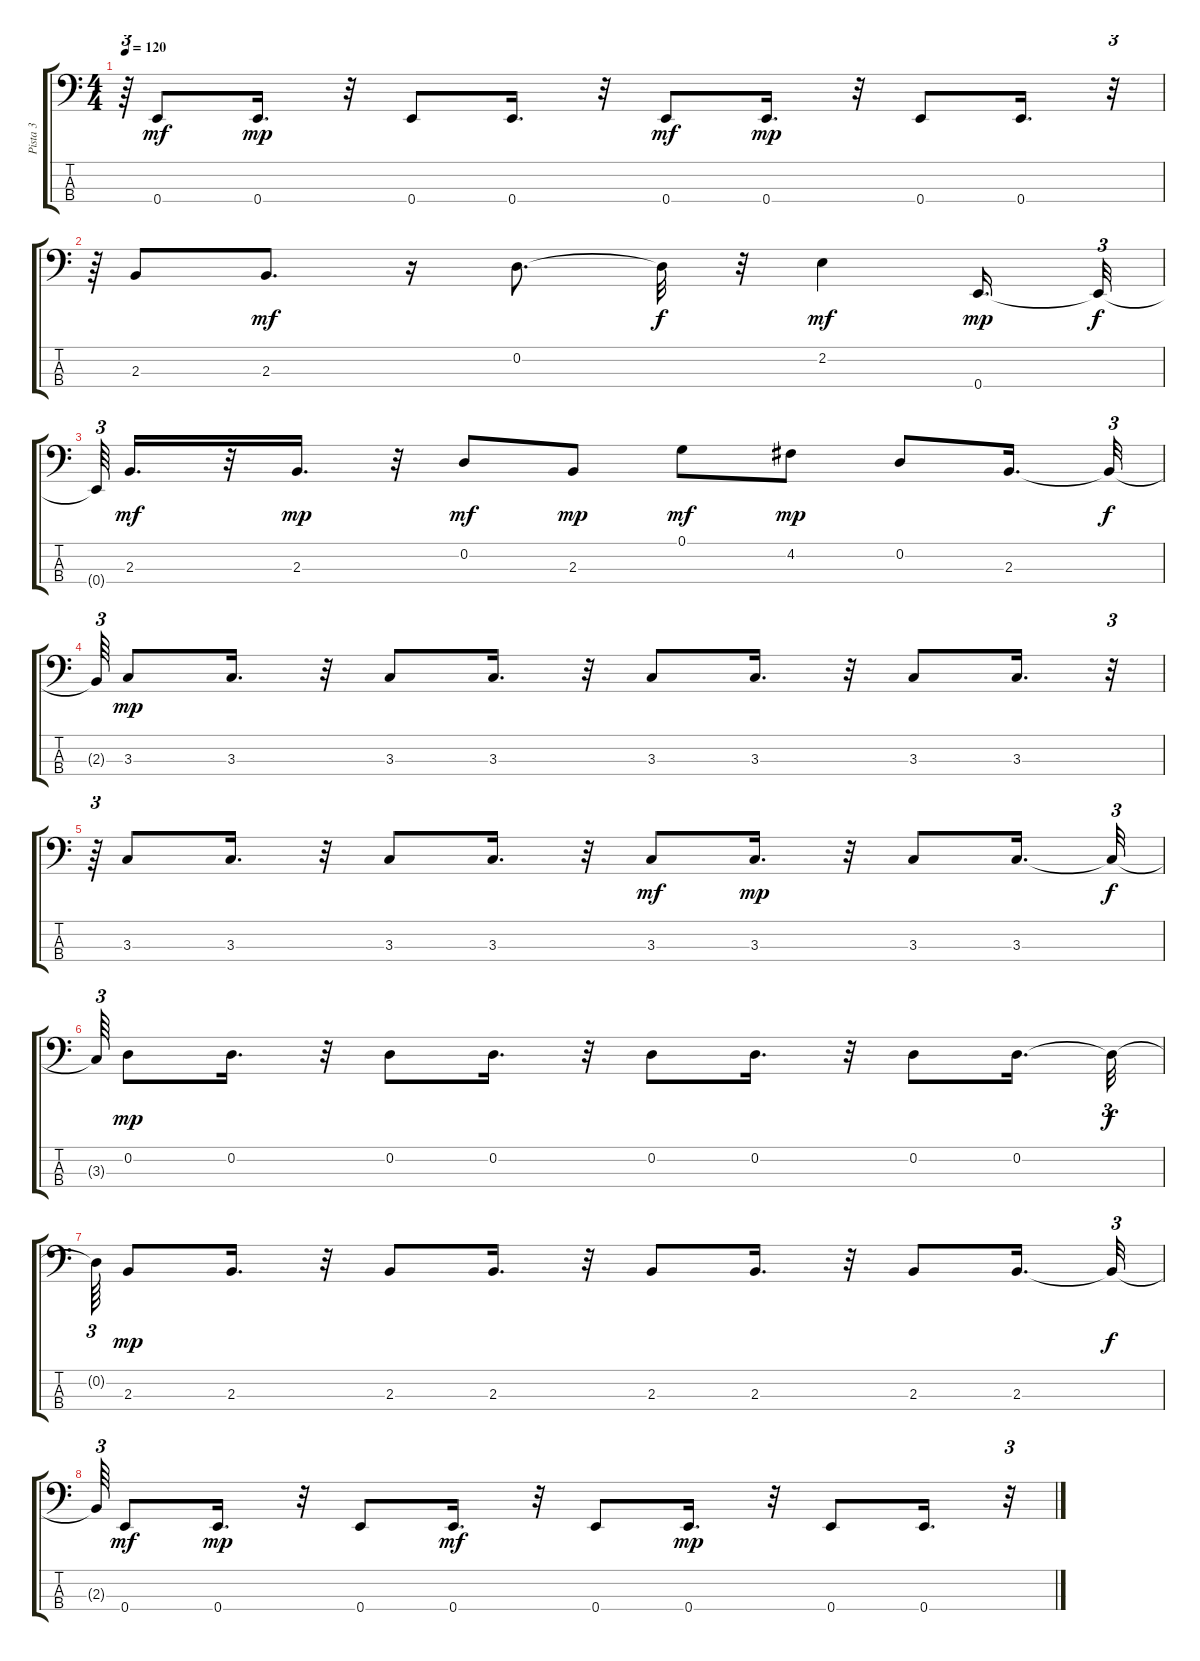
\track ("Pista 3" "Pista 3") {instrument synthbass2}
\staff {score tabs}
\tuning (G2 D2 A1 E1) {hide}
\ts (4 4)
\tempo 120
\clef f4
\ks c
r.64{tu (3 2) dy mp} 0.4.8{dy mf} 0.4.16{d dy mp} r.32 0.4.8 0.4.16{d} r.32 0.4.8{dy mf} 0.4.16{d dy mp} r.32 0.4.8 0.4.16{d} r.32{tu (3 2)} |
r.64{tu (3 2)} 2.3.8 2.3.8{d dy mf} r.16 0.2.8{d} 0.2{t}.32{dy f} r.32 2.2.4{dy mf} 0.4.16{d dy mp} 0.4{t}.32{tu (3 2) dy f} |
0.4{t}.64{tu (3 2)} 2.3.16{d dy mf} r.32 2.3.16{d dy mp} r.32 0.2.8{dy mf} 2.3.8{dy mp} 0.1.8{dy mf} 4.2.8{dy mp} 0.2.8 2.3.16{d} 2.3{t}.32{tu (3 2) dy f} |
2.3{t}.64{tu (3 2)} 3.3.8{dy mp} 3.3.16{d} r.32 3.3.8 3.3.16{d} r.32 3.3.8 3.3.16{d} r.32 3.3.8 3.3.16{d} r.32{tu (3 2)} |
r.64{tu (3 2)} 3.3.8 3.3.16{d} r.32 3.3.8 3.3.16{d} r.32 3.3.8{dy mf} 3.3.16{d dy mp} r.32 3.3.8 3.3.16{d} 3.3{t}.32{tu (3 2) dy f} |
3.3{t}.64{tu (3 2)} 0.2.8{dy mp} 0.2.16{d} r.32 0.2.8 0.2.16{d} r.32 0.2.8 0.2.16{d} r.32 0.2.8 0.2.16{d} 0.2{t}.32{tu (3 2) dy f} |
0.2{t}.64{tu (3 2)} 2.3.8{dy mp} 2.3.16{d} r.32 2.3.8 2.3.16{d} r.32 2.3.8 2.3.16{d} r.32 2.3.8 2.3.16{d} 2.3{t}.32{tu (3 2) dy f} |
2.3{t}.64{tu (3 2)} 0.4.8{dy mf} 0.4.16{d dy mp} r.32 0.4.8 0.4.16{d dy mf} r.32 0.4.8 0.4.16{d dy mp} r.32 0.4.8 0.4.16{d} r.32{tu (3 2)}
